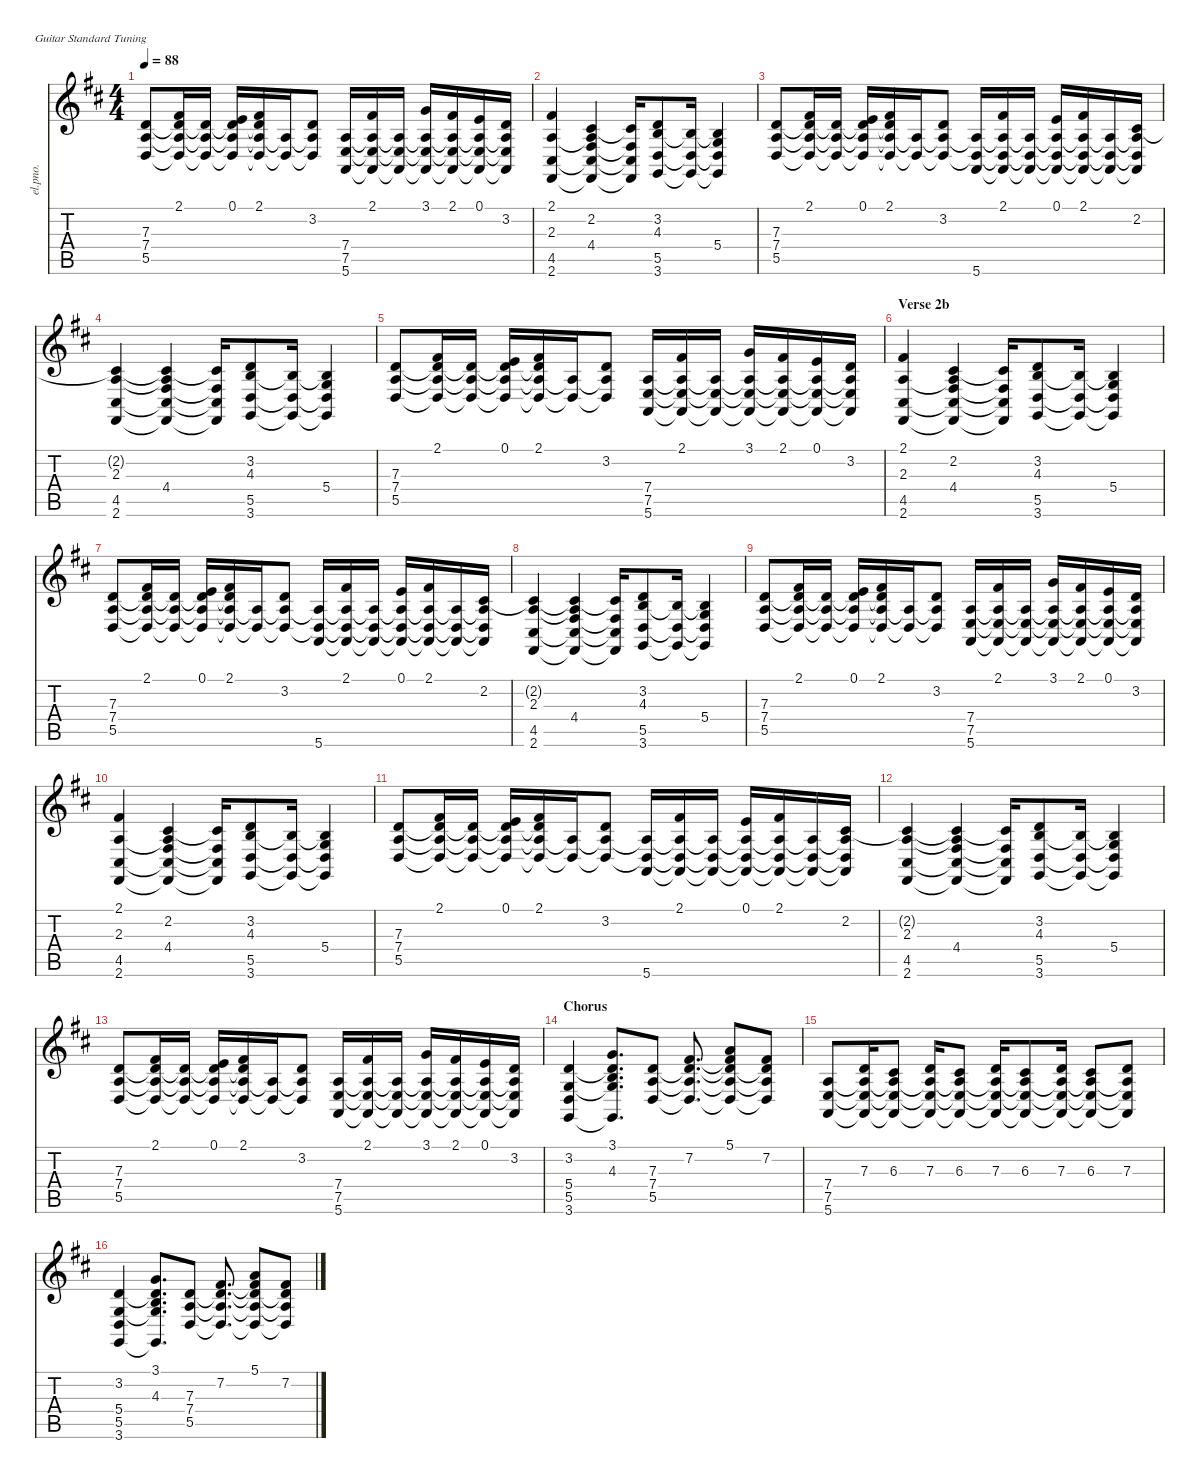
\defaultSystemsLayout 4
\hideDynamics
\bracketExtendMode nobrackets
\otherSystemsTrackNameOrientation horizontal
\track ("Electric Piano" "el.pno.") {instrument electricpiano1}
\staff {score tabs}
\tuning (E4 B3 G3 D3 A2 E2)
\ts (4 4)
\tempo 88
\clef g2
\ks d
(5.5{acc forcenatural} 7.4{acc forcenatural} 7.3{acc forcenatural}).8{dy mf} (2.1{acc #} 5.5{t acc forcenatural} 7.4{t acc forcenatural} 7.3{t acc forcenatural}).16 (5.5{t acc forcenatural} 7.4{t acc forcenatural} 7.3{t acc forcenatural}).16 (0.1{acc forcenatural} 5.5{t acc forcenatural} 7.4{t acc forcenatural} 7.3{t acc forcenatural}).16 (2.1{acc #} 5.5{t acc forcenatural} 7.4{t acc forcenatural} 7.3{t acc forcenatural}).16 (5.5{t acc forcenatural} 7.4{t acc forcenatural}).16 (5.5{t acc forcenatural} 7.4{t acc forcenatural} 3.2{acc forcenatural}).8 (7.4{acc forcenatural} 7.5{acc forcenatural} 5.6{acc forcenatural}).16 (2.1{acc #} 5.6{t acc forcenatural} 7.4{t acc forcenatural} 7.5{t acc forcenatural}).16 (5.6{t acc forcenatural} 7.4{t acc forcenatural} 7.5{t acc forcenatural}).16 (3.1{acc forcenatural} 5.6{t acc forcenatural} 7.4{t acc forcenatural} 7.5{t acc forcenatural}).16 (2.1{acc #} 5.6{t acc forcenatural} 7.4{t acc forcenatural} 7.5{t acc forcenatural}).16 (5.6{t acc forcenatural} 7.4{t acc forcenatural} 7.5{t acc forcenatural} 0.1{acc forcenatural}).16 (3.2{acc forcenatural} 7.4{t acc forcenatural} 7.5{t acc forcenatural} 5.6{t acc forcenatural}).16 |
(2.6{acc #} 4.5{acc #} 2.3{acc forcenatural} 2.1{acc #}).4 (4.4{acc #} 4.5{t acc #} 2.6{t acc #} 2.3{t acc forcenatural} 2.2{acc #}).4 (4.4{t acc #} 2.2{t acc #} 4.5{t acc #} 2.6{t acc #}).16 (3.2{acc forcenatural} 4.3{acc forcenatural} 3.6{acc forcenatural} 5.5{acc forcenatural}).8 (5.5{t acc forcenatural} 3.6{t acc forcenatural} 4.3{t acc forcenatural}).16 (5.4{acc forcenatural} 4.3{t acc forcenatural} 5.5{t acc forcenatural} 3.6{t acc forcenatural}).4 |
(5.5{acc forcenatural} 7.4{acc forcenatural} 7.3{acc forcenatural}).8 (2.1{acc #} 5.5{t acc forcenatural} 7.4{t acc forcenatural} 7.3{t acc forcenatural}).16 (5.5{t acc forcenatural} 7.4{t acc forcenatural} 7.3{t acc forcenatural}).16 (0.1{acc forcenatural} 5.5{t acc forcenatural} 7.4{t acc forcenatural} 7.3{t acc forcenatural}).16 (2.1{acc #} 5.5{t acc forcenatural} 7.4{t acc forcenatural} 7.3{t acc forcenatural}).16 (5.5{t acc forcenatural} 7.4{t acc forcenatural}).16 (3.2{acc forcenatural} 5.5{t acc forcenatural} 7.4{t acc forcenatural}).8 (5.6{acc forcenatural} 5.5{t acc forcenatural} 7.4{t acc forcenatural}).16 (2.1{acc #} 5.5{t acc forcenatural} 7.4{t acc forcenatural} 5.6{t acc forcenatural}).16 (5.5{t acc forcenatural} 7.4{t acc forcenatural} 5.6{t acc forcenatural}).16 (0.1{acc forcenatural} 5.6{t acc forcenatural} 5.5{t acc forcenatural} 7.4{t acc forcenatural}).16 (2.1{acc #} 5.6{t acc forcenatural} 5.5{t acc forcenatural} 7.4{t acc forcenatural}).16 (5.6{t acc forcenatural} 5.5{t acc forcenatural} 7.4{t acc forcenatural}).16 (2.2{acc #} 5.6{t acc forcenatural} 5.5{t acc forcenatural} 7.4{t acc forcenatural}).16 |
(2.6{acc #} 4.5{acc #} 2.3{acc forcenatural} 2.2{t acc #}).4 (4.4{acc #} 4.5{t acc #} 2.6{t acc #} 2.3{t acc forcenatural} 2.2{t acc #}).4 (4.4{t acc #} 2.2{t acc #} 4.5{t acc #} 2.6{t acc #}).16 (3.2{acc forcenatural} 4.3{acc forcenatural} 3.6{acc forcenatural} 5.5{acc forcenatural}).8 (5.5{t acc forcenatural} 3.6{t acc forcenatural} 4.3{t acc forcenatural}).16 (5.4{acc forcenatural} 4.3{t acc forcenatural} 5.5{t acc forcenatural} 3.6{t acc forcenatural}).4 |
(5.5{acc forcenatural} 7.4{acc forcenatural} 7.3{acc forcenatural}).8 (2.1{acc #} 5.5{t acc forcenatural} 7.4{t acc forcenatural} 7.3{t acc forcenatural}).16 (5.5{t acc forcenatural} 7.4{t acc forcenatural} 7.3{t acc forcenatural}).16 (0.1{acc forcenatural} 5.5{t acc forcenatural} 7.4{t acc forcenatural} 7.3{t acc forcenatural}).16 (2.1{acc #} 5.5{t acc forcenatural} 7.4{t acc forcenatural} 7.3{t acc forcenatural}).16 (5.5{t acc forcenatural} 7.4{t acc forcenatural}).16 (5.5{t acc forcenatural} 7.4{t acc forcenatural} 3.2{acc forcenatural}).8 (7.4{acc forcenatural} 7.5{acc forcenatural} 5.6{acc forcenatural}).16 (2.1{acc #} 5.6{t acc forcenatural} 7.4{t acc forcenatural} 7.5{t acc forcenatural}).16 (5.6{t acc forcenatural} 7.4{t acc forcenatural} 7.5{t acc forcenatural}).16 (3.1{acc forcenatural} 5.6{t acc forcenatural} 7.4{t acc forcenatural} 7.5{t acc forcenatural}).16 (2.1{acc #} 5.6{t acc forcenatural} 7.4{t acc forcenatural} 7.5{t acc forcenatural}).16 (5.6{t acc forcenatural} 7.4{t acc forcenatural} 7.5{t acc forcenatural} 0.1{acc forcenatural}).16 (3.2{acc forcenatural} 7.4{t acc forcenatural} 7.5{t acc forcenatural} 5.6{t acc forcenatural}).16 |
\section ("" "Verse 2b")
(2.6{acc #} 4.5{acc #} 2.3{acc forcenatural} 2.1{acc #}).4 (4.4{acc #} 4.5{t acc #} 2.6{t acc #} 2.3{t acc forcenatural} 2.2{acc #}).4 (4.4{t acc #} 2.2{t acc #} 4.5{t acc #} 2.6{t acc #}).16 (3.2{acc forcenatural} 4.3{acc forcenatural} 3.6{acc forcenatural} 5.5{acc forcenatural}).8 (5.5{t acc forcenatural} 3.6{t acc forcenatural} 4.3{t acc forcenatural}).16 (5.4{acc forcenatural} 4.3{t acc forcenatural} 5.5{t acc forcenatural} 3.6{t acc forcenatural}).4 |
(5.5{acc forcenatural} 7.4{acc forcenatural} 7.3{acc forcenatural}).8 (2.1{acc #} 5.5{t acc forcenatural} 7.4{t acc forcenatural} 7.3{t acc forcenatural}).16 (5.5{t acc forcenatural} 7.4{t acc forcenatural} 7.3{t acc forcenatural}).16 (0.1{acc forcenatural} 5.5{t acc forcenatural} 7.4{t acc forcenatural} 7.3{t acc forcenatural}).16 (2.1{acc #} 5.5{t acc forcenatural} 7.4{t acc forcenatural} 7.3{t acc forcenatural}).16 (5.5{t acc forcenatural} 7.4{t acc forcenatural}).16 (3.2{acc forcenatural} 5.5{t acc forcenatural} 7.4{t acc forcenatural}).8 (5.6{acc forcenatural} 5.5{t acc forcenatural} 7.4{t acc forcenatural}).16 (2.1{acc #} 5.5{t acc forcenatural} 7.4{t acc forcenatural} 5.6{t acc forcenatural}).16 (5.5{t acc forcenatural} 7.4{t acc forcenatural} 5.6{t acc forcenatural}).16 (0.1{acc forcenatural} 5.6{t acc forcenatural} 5.5{t acc forcenatural} 7.4{t acc forcenatural}).16 (2.1{acc #} 5.6{t acc forcenatural} 5.5{t acc forcenatural} 7.4{t acc forcenatural}).16 (5.6{t acc forcenatural} 5.5{t acc forcenatural} 7.4{t acc forcenatural}).16 (2.2{acc #} 5.6{t acc forcenatural} 5.5{t acc forcenatural} 7.4{t acc forcenatural}).16 |
(2.6{acc #} 4.5{acc #} 2.3{acc forcenatural} 2.2{t acc #}).4 (4.4{acc #} 4.5{t acc #} 2.6{t acc #} 2.3{t acc forcenatural} 2.2{t acc #}).4 (4.4{t acc #} 2.2{t acc #} 4.5{t acc #} 2.6{t acc #}).16 (3.2{acc forcenatural} 4.3{acc forcenatural} 3.6{acc forcenatural} 5.5{acc forcenatural}).8 (5.5{t acc forcenatural} 3.6{t acc forcenatural} 4.3{t acc forcenatural}).16 (5.4{acc forcenatural} 4.3{t acc forcenatural} 5.5{t acc forcenatural} 3.6{t acc forcenatural}).4 |
(5.5{acc forcenatural} 7.4{acc forcenatural} 7.3{acc forcenatural}).8 (2.1{acc #} 5.5{t acc forcenatural} 7.4{t acc forcenatural} 7.3{t acc forcenatural}).16 (5.5{t acc forcenatural} 7.4{t acc forcenatural} 7.3{t acc forcenatural}).16 (0.1{acc forcenatural} 5.5{t acc forcenatural} 7.4{t acc forcenatural} 7.3{t acc forcenatural}).16 (2.1{acc #} 5.5{t acc forcenatural} 7.4{t acc forcenatural} 7.3{t acc forcenatural}).16 (5.5{t acc forcenatural} 7.4{t acc forcenatural}).16 (5.5{t acc forcenatural} 7.4{t acc forcenatural} 3.2{acc forcenatural}).8 (7.4{acc forcenatural} 7.5{acc forcenatural} 5.6{acc forcenatural}).16 (2.1{acc #} 5.6{t acc forcenatural} 7.4{t acc forcenatural} 7.5{t acc forcenatural}).16 (5.6{t acc forcenatural} 7.4{t acc forcenatural} 7.5{t acc forcenatural}).16 (3.1{acc forcenatural} 5.6{t acc forcenatural} 7.4{t acc forcenatural} 7.5{t acc forcenatural}).16 (2.1{acc #} 5.6{t acc forcenatural} 7.4{t acc forcenatural} 7.5{t acc forcenatural}).16 (5.6{t acc forcenatural} 7.4{t acc forcenatural} 7.5{t acc forcenatural} 0.1{acc forcenatural}).16 (3.2{acc forcenatural} 7.4{t acc forcenatural} 7.5{t acc forcenatural} 5.6{t acc forcenatural}).16 |
(2.6{acc #} 4.5{acc #} 2.3{acc forcenatural} 2.1{acc #}).4 (4.4{acc #} 4.5{t acc #} 2.6{t acc #} 2.3{t acc forcenatural} 2.2{acc #}).4 (4.4{t acc #} 2.2{t acc #} 4.5{t acc #} 2.6{t acc #}).16 (3.2{acc forcenatural} 4.3{acc forcenatural} 3.6{acc forcenatural} 5.5{acc forcenatural}).8 (5.5{t acc forcenatural} 3.6{t acc forcenatural} 4.3{t acc forcenatural}).16 (5.4{acc forcenatural} 4.3{t acc forcenatural} 5.5{t acc forcenatural} 3.6{t acc forcenatural}).4 |
(5.5{acc forcenatural} 7.4{acc forcenatural} 7.3{acc forcenatural}).8 (2.1{acc #} 5.5{t acc forcenatural} 7.4{t acc forcenatural} 7.3{t acc forcenatural}).16 (5.5{t acc forcenatural} 7.4{t acc forcenatural} 7.3{t acc forcenatural}).16 (0.1{acc forcenatural} 5.5{t acc forcenatural} 7.4{t acc forcenatural} 7.3{t acc forcenatural}).16 (2.1{acc #} 5.5{t acc forcenatural} 7.4{t acc forcenatural} 7.3{t acc forcenatural}).16 (5.5{t acc forcenatural} 7.4{t acc forcenatural}).16 (3.2{acc forcenatural} 5.5{t acc forcenatural} 7.4{t acc forcenatural}).8 (5.6{acc forcenatural} 5.5{t acc forcenatural} 7.4{t acc forcenatural}).16 (2.1{acc #} 5.5{t acc forcenatural} 7.4{t acc forcenatural} 5.6{t acc forcenatural}).16 (5.5{t acc forcenatural} 7.4{t acc forcenatural} 5.6{t acc forcenatural}).16 (0.1{acc forcenatural} 5.6{t acc forcenatural} 5.5{t acc forcenatural} 7.4{t acc forcenatural}).16 (2.1{acc #} 5.6{t acc forcenatural} 5.5{t acc forcenatural} 7.4{t acc forcenatural}).16 (5.6{t acc forcenatural} 5.5{t acc forcenatural} 7.4{t acc forcenatural}).16 (2.2{acc #} 5.6{t acc forcenatural} 5.5{t acc forcenatural} 7.4{t acc forcenatural}).16 |
(2.6{acc #} 4.5{acc #} 2.3{acc forcenatural} 2.2{t acc #}).4 (4.4{acc #} 4.5{t acc #} 2.6{t acc #} 2.3{t acc forcenatural} 2.2{t acc #}).4 (4.4{t acc #} 2.2{t acc #} 4.5{t acc #} 2.6{t acc #}).16 (3.2{acc forcenatural} 4.3{acc forcenatural} 3.6{acc forcenatural} 5.5{acc forcenatural}).8 (5.5{t acc forcenatural} 3.6{t acc forcenatural} 4.3{t acc forcenatural}).16 (5.4{acc forcenatural} 4.3{t acc forcenatural} 5.5{t acc forcenatural} 3.6{t acc forcenatural}).4 |
(5.5{acc forcenatural} 7.4{acc forcenatural} 7.3{acc forcenatural}).8 (2.1{acc #} 5.5{t acc forcenatural} 7.4{t acc forcenatural} 7.3{t acc forcenatural}).16 (5.5{t acc forcenatural} 7.4{t acc forcenatural} 7.3{t acc forcenatural}).16 (0.1{acc forcenatural} 5.5{t acc forcenatural} 7.4{t acc forcenatural} 7.3{t acc forcenatural}).16 (2.1{acc #} 5.5{t acc forcenatural} 7.4{t acc forcenatural} 7.3{t acc forcenatural}).16 (5.5{t acc forcenatural} 7.4{t acc forcenatural}).16 (5.5{t acc forcenatural} 7.4{t acc forcenatural} 3.2{acc forcenatural}).8 (7.4{acc forcenatural} 7.5{acc forcenatural} 5.6{acc forcenatural}).16 (2.1{acc #} 5.6{t acc forcenatural} 7.4{t acc forcenatural} 7.5{t acc forcenatural}).16 (5.6{t acc forcenatural} 7.4{t acc forcenatural} 7.5{t acc forcenatural}).16 (3.1{acc forcenatural} 5.6{t acc forcenatural} 7.4{t acc forcenatural} 7.5{t acc forcenatural}).16 (2.1{acc #} 5.6{t acc forcenatural} 7.4{t acc forcenatural} 7.5{t acc forcenatural}).16 (5.6{t acc forcenatural} 7.4{t acc forcenatural} 7.5{t acc forcenatural} 0.1{acc forcenatural}).16 (3.2{acc forcenatural} 7.4{t acc forcenatural} 7.5{t acc forcenatural} 5.6{t acc forcenatural}).16 |
\section ("" "Chorus")
(3.6{acc forcenatural} 5.5{acc forcenatural} 5.4{acc forcenatural} 3.2{acc forcenatural}).4 (3.1{acc forcenatural} 3.2{t acc forcenatural} 5.4{t acc forcenatural} 3.6{t acc forcenatural} 4.3{acc forcenatural}).8{d} (5.5{acc forcenatural} 7.4{acc forcenatural} 7.3{acc forcenatural}).8 (5.5{t acc forcenatural} 7.3{t acc forcenatural} 7.2{acc #} 7.4{t acc forcenatural}).8{d} (5.1{acc forcenatural} 7.2{t acc #} 7.3{t acc forcenatural} 7.4{t acc forcenatural} 5.5{t acc forcenatural}).8 (7.2{acc #} 7.3{t acc forcenatural} 7.4{t acc forcenatural} 5.5{t acc forcenatural}).8 |
(5.6{acc forcenatural} 7.5{acc forcenatural} 7.4{acc forcenatural}).8 (7.3{acc forcenatural} 7.4{t acc forcenatural} 7.5{t acc forcenatural} 5.6{t acc forcenatural}).16 (6.3{acc #} 7.4{t acc forcenatural} 7.5{t acc forcenatural} 5.6{t acc forcenatural}).8 (7.3{acc forcenatural} 7.4{t acc forcenatural} 7.5{t acc forcenatural} 5.6{t acc forcenatural}).16 (6.3{acc #} 7.4{t acc forcenatural} 7.5{t acc forcenatural} 5.6{t acc forcenatural}).8 (7.3{acc forcenatural} 7.4{t acc forcenatural} 7.5{t acc forcenatural} 5.6{t acc forcenatural}).16 (6.3{acc #} 7.4{t acc forcenatural} 7.5{t acc forcenatural} 5.6{t acc forcenatural}).8 (7.3{acc forcenatural} 7.4{t acc forcenatural} 7.5{t acc forcenatural} 5.6{t acc forcenatural}).16 (6.3{acc #} 7.4{t acc forcenatural} 7.5{t acc forcenatural} 5.6{t acc forcenatural}).8 (7.3{acc forcenatural} 7.4{t acc forcenatural} 7.5{t acc forcenatural} 5.6{t acc forcenatural}).8 |
(3.6{acc forcenatural} 5.5{acc forcenatural} 5.4{acc forcenatural} 3.2{acc forcenatural}).4 (3.1{acc forcenatural} 3.2{t acc forcenatural} 5.4{t acc forcenatural} 3.6{t acc forcenatural} 4.3{acc forcenatural}).8{d} (5.5{acc forcenatural} 7.4{acc forcenatural} 7.3{acc forcenatural}).8 (5.5{t acc forcenatural} 7.3{t acc forcenatural} 7.2{acc #} 7.4{t acc forcenatural}).8{d} (5.1{acc forcenatural} 7.2{t acc #} 7.3{t acc forcenatural} 7.4{t acc forcenatural} 5.5{t acc forcenatural}).8 (7.2{acc #} 7.3{t acc forcenatural} 7.4{t acc forcenatural} 5.5{t acc forcenatural}).8
